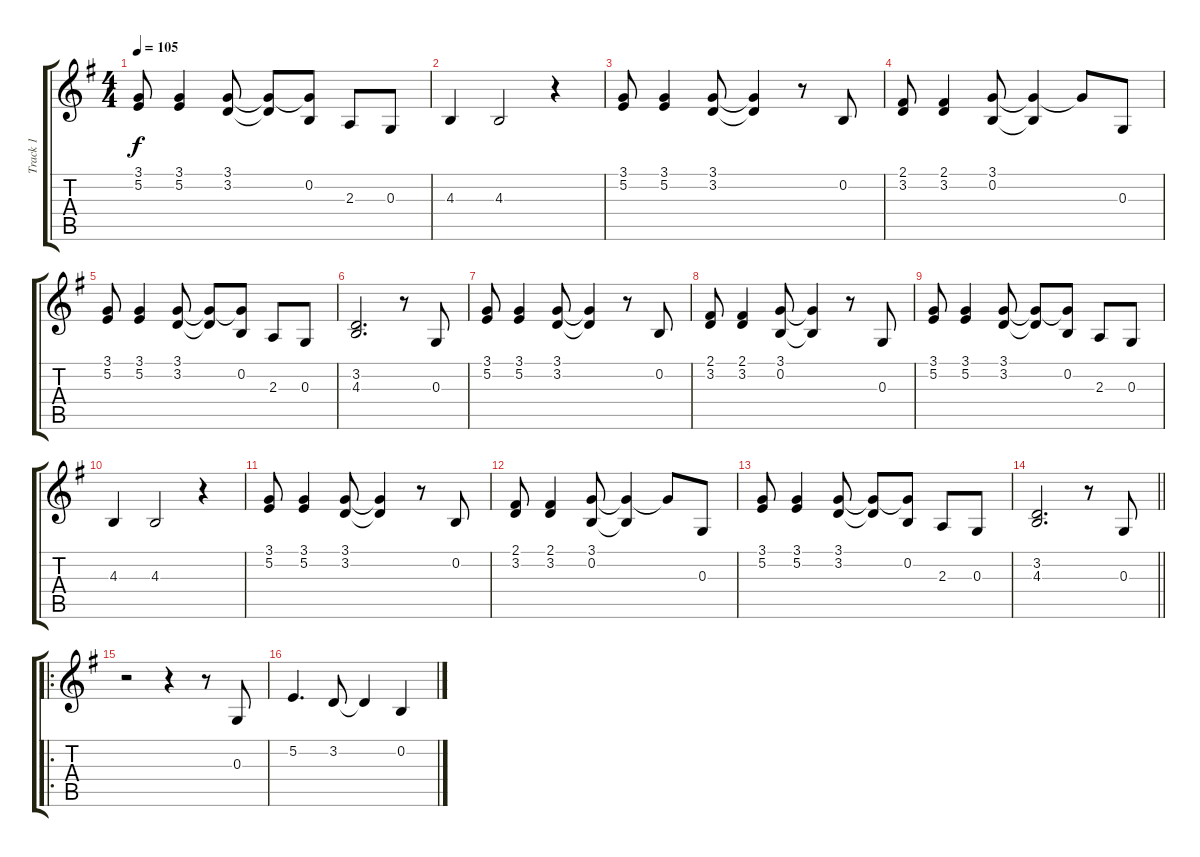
\track ("Track 1" "Track 1") {instrument tenorsax}
\staff {score tabs}
\tuning (E4 B3 G3 D3 A2 E2) {hide}
\ts (4 4)
\tempo 105
\clef g2
\ks g
(3.1 5.2).8{dy f} (3.1 5.2).4 (3.1 3.2).8 (3.1{t} 3.2{t}).8 (3.1{t} 0.2).8 2.3.8 0.3.8 |
4.3.4 4.3.2 r.4 |
(3.1 5.2).8 (3.1 5.2).4 (3.1 3.2).8 (3.1{t} 3.2{t}).4 r.8 0.2.8 |
(2.1 3.2).8 (2.1 3.2).4 (3.1 0.2).8 (3.1{t} 0.2{t}).4 3.1{t}.8 0.3.8 |
(3.1 5.2).8 (3.1 5.2).4 (3.1 3.2).8 (3.1{t} 3.2{t}).8 (3.1{t} 0.2).8 2.3.8 0.3.8 |
(3.2 4.3).2{d} r.8 0.3.8 |
(3.1 5.2).8 (3.1 5.2).4 (3.1 3.2).8 (3.1{t} 3.2{t}).4 r.8 0.2.8 |
(2.1 3.2).8 (2.1 3.2).4 (3.1 0.2).8 (3.1{t} 0.2{t}).4 r.8 0.3.8 |
(3.1 5.2).8 (3.1 5.2).4 (3.1 3.2).8 (3.1{t} 3.2{t}).8 (3.1{t} 0.2).8 2.3.8 0.3.8 |
4.3.4 4.3.2 r.4 |
(3.1 5.2).8 (3.1 5.2).4 (3.1 3.2).8 (3.1{t} 3.2{t}).4 r.8 0.2.8 |
(2.1 3.2).8 (2.1 3.2).4 (3.1 0.2).8 (3.1{t} 0.2{t}).4 3.1{t}.8 0.3.8 |
(3.1 5.2).8 (3.1 5.2).4 (3.1 3.2).8 (3.1{t} 3.2{t}).8 (3.1{t} 0.2).8 2.3.8 0.3.8 |
\barLineRight lightlight
(3.2 4.3).2{d} r.8 0.3.8 |
\ro
r.2 r.4 r.8 0.3.8 |
5.2.4{d} 3.2.8 3.2{t}.4 0.2.4
